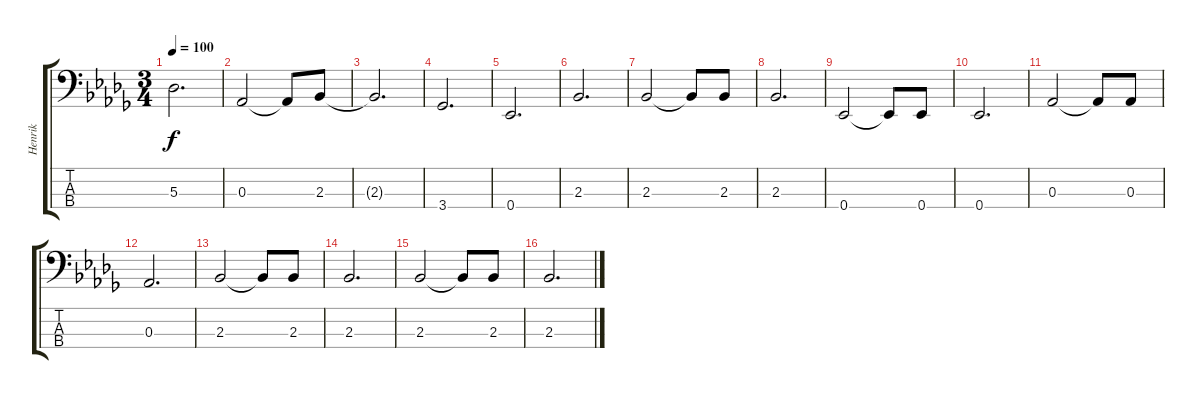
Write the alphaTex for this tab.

\track ("Henrik" "Henrik") {instrument electricbassfinger}
\staff {score tabs}
\tuning (Gb2 Db2 Ab1 Eb1) {hide}
\ts (3 4)
\tempo 100
\clef f4
\ks bbminor
5.3.2{d dy f} |
0.3.2 0.3{t}.8 2.3.8 |
2.3{t}.2{d} |
3.4.2{d} |
0.4.2{d} |
2.3.2{d} |
2.3.2 2.3{t}.8 2.3.8 |
2.3.2{d} |
0.4.2 0.4{t}.8 0.4.8 |
0.4.2{d} |
0.3.2 0.3{t}.8 0.3.8 |
0.3.2{d} |
2.3.2 2.3{t}.8 2.3.8 |
2.3.2{d} |
2.3.2 2.3{t}.8 2.3.8 |
2.3.2{d}
